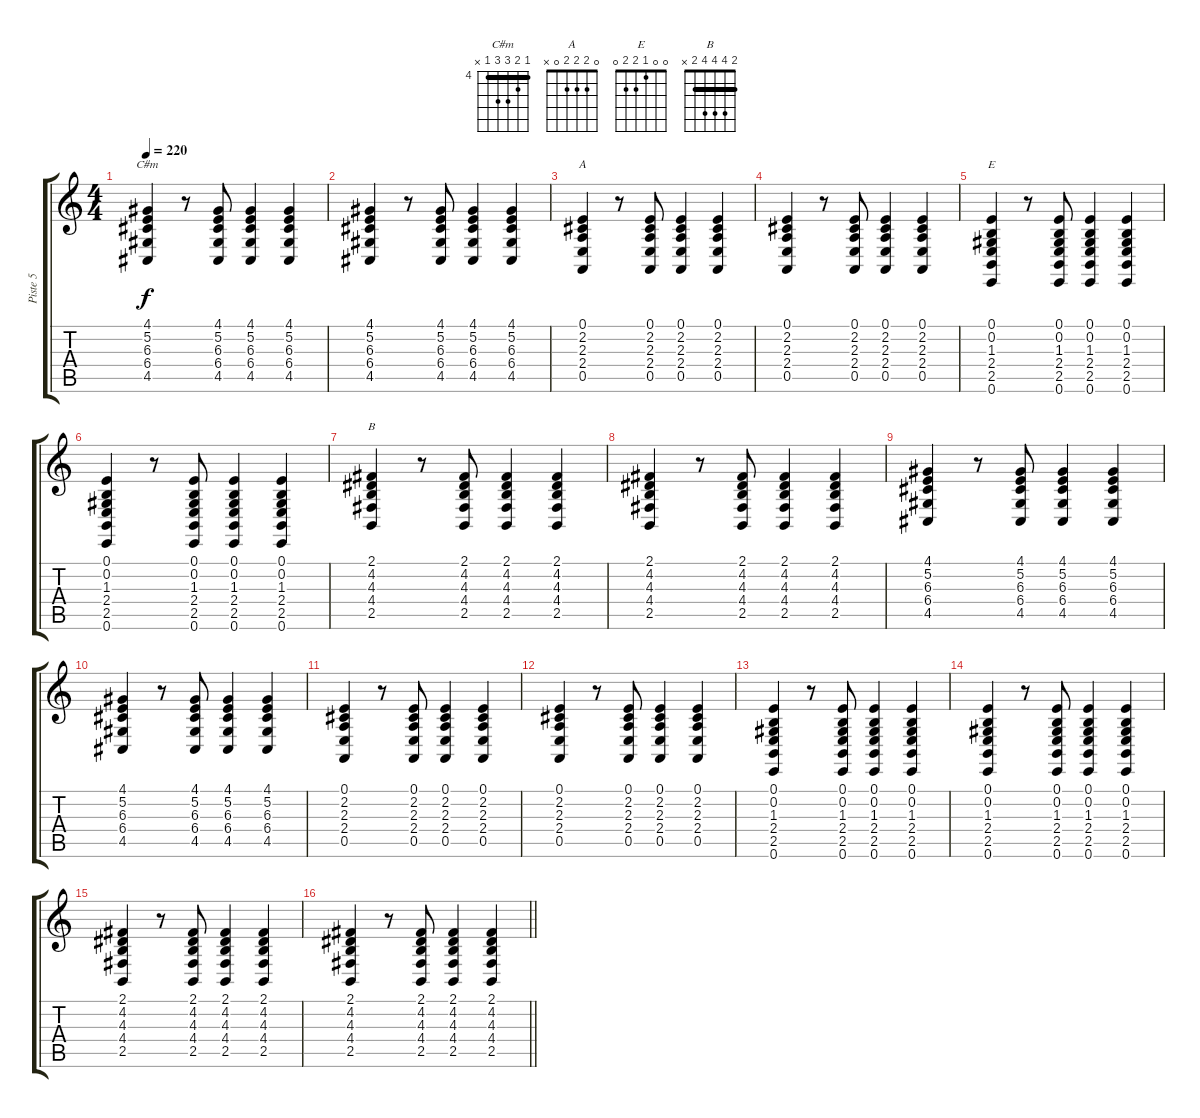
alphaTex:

\track ("Piste 5" "Piste 5") {instrument synthstrings1}
\staff {score tabs}
\tuning (E4 B3 G3 D3 A2 E2) {hide}
\chord ("C#m" 4 5 6 6 4 x) {firstfret 4 barre 4}
\chord ("A" 0 2 2 2 0 x)
\chord ("E" 0 0 1 2 2 0)
\chord ("B" 2 4 4 4 2 x) {barre 2}
\ts (4 4)
\tempo 220
\clef g2
\ks c
(4.1 5.2 6.3 6.4 4.5).4{ch "C#m" dy f} r.8 (4.1 5.2 6.3 6.4 4.5).8 (4.1 5.2 6.3 6.4 4.5).4 (4.1 5.2 6.3 6.4 4.5).4 |
(4.1 5.2 6.3 6.4 4.5).4 r.8 (4.1 5.2 6.3 6.4 4.5).8 (4.1 5.2 6.3 6.4 4.5).4 (4.1 5.2 6.3 6.4 4.5).4 |
(0.1 2.2 2.3 2.4 0.5).4{ch "A"} r.8 (0.1 2.2 2.3 2.4 0.5).8 (0.1 2.2 2.3 2.4 0.5).4 (0.1 2.2 2.3 2.4 0.5).4 |
(0.1 2.2 2.3 2.4 0.5).4 r.8 (0.1 2.2 2.3 2.4 0.5).8 (0.1 2.2 2.3 2.4 0.5).4 (0.1 2.2 2.3 2.4 0.5).4 |
(0.1 0.2 1.3 2.4 2.5 0.6).4{ch "E"} r.8 (0.1 0.2 1.3 2.4 2.5 0.6).8 (0.1 0.2 1.3 2.4 2.5 0.6).4 (0.1 0.2 1.3 2.4 2.5 0.6).4 |
(0.1 0.2 1.3 2.4 2.5 0.6).4 r.8 (0.1 0.2 1.3 2.4 2.5 0.6).8 (0.1 0.2 1.3 2.4 2.5 0.6).4 (0.1 0.2 1.3 2.4 2.5 0.6).4 |
(2.1 4.2 4.3 4.4 2.5).4{ch "B"} r.8 (2.1 4.2 4.3 4.4 2.5).8 (2.1 4.2 4.3 4.4 2.5).4 (2.1 4.2 4.3 4.4 2.5).4 |
(2.1 4.2 4.3 4.4 2.5).4 r.8 (2.1 4.2 4.3 4.4 2.5).8 (2.1 4.2 4.3 4.4 2.5).4 (2.1 4.2 4.3 4.4 2.5).4 |
(4.1 5.2 6.3 6.4 4.5).4 r.8 (4.1 5.2 6.3 6.4 4.5).8 (4.1 5.2 6.3 6.4 4.5).4 (4.1 5.2 6.3 6.4 4.5).4 |
(4.1 5.2 6.3 6.4 4.5).4 r.8 (4.1 5.2 6.3 6.4 4.5).8 (4.1 5.2 6.3 6.4 4.5).4 (4.1 5.2 6.3 6.4 4.5).4 |
(0.1 2.2 2.3 2.4 0.5).4 r.8 (0.1 2.2 2.3 2.4 0.5).8 (0.1 2.2 2.3 2.4 0.5).4 (0.1 2.2 2.3 2.4 0.5).4 |
(0.1 2.2 2.3 2.4 0.5).4 r.8 (0.1 2.2 2.3 2.4 0.5).8 (0.1 2.2 2.3 2.4 0.5).4 (0.1 2.2 2.3 2.4 0.5).4 |
(0.1 0.2 1.3 2.4 2.5 0.6).4 r.8 (0.1 0.2 1.3 2.4 2.5 0.6).8 (0.1 0.2 1.3 2.4 2.5 0.6).4 (0.1 0.2 1.3 2.4 2.5 0.6).4 |
(0.1 0.2 1.3 2.4 2.5 0.6).4 r.8 (0.1 0.2 1.3 2.4 2.5 0.6).8 (0.1 0.2 1.3 2.4 2.5 0.6).4 (0.1 0.2 1.3 2.4 2.5 0.6).4 |
(2.1 4.2 4.3 4.4 2.5).4 r.8 (2.1 4.2 4.3 4.4 2.5).8 (2.1 4.2 4.3 4.4 2.5).4 (2.1 4.2 4.3 4.4 2.5).4 |
\barLineRight lightlight
(2.1 4.2 4.3 4.4 2.5).4 r.8 (2.1 4.2 4.3 4.4 2.5).8 (2.1 4.2 4.3 4.4 2.5).4 (2.1 4.2 4.3 4.4 2.5).4
